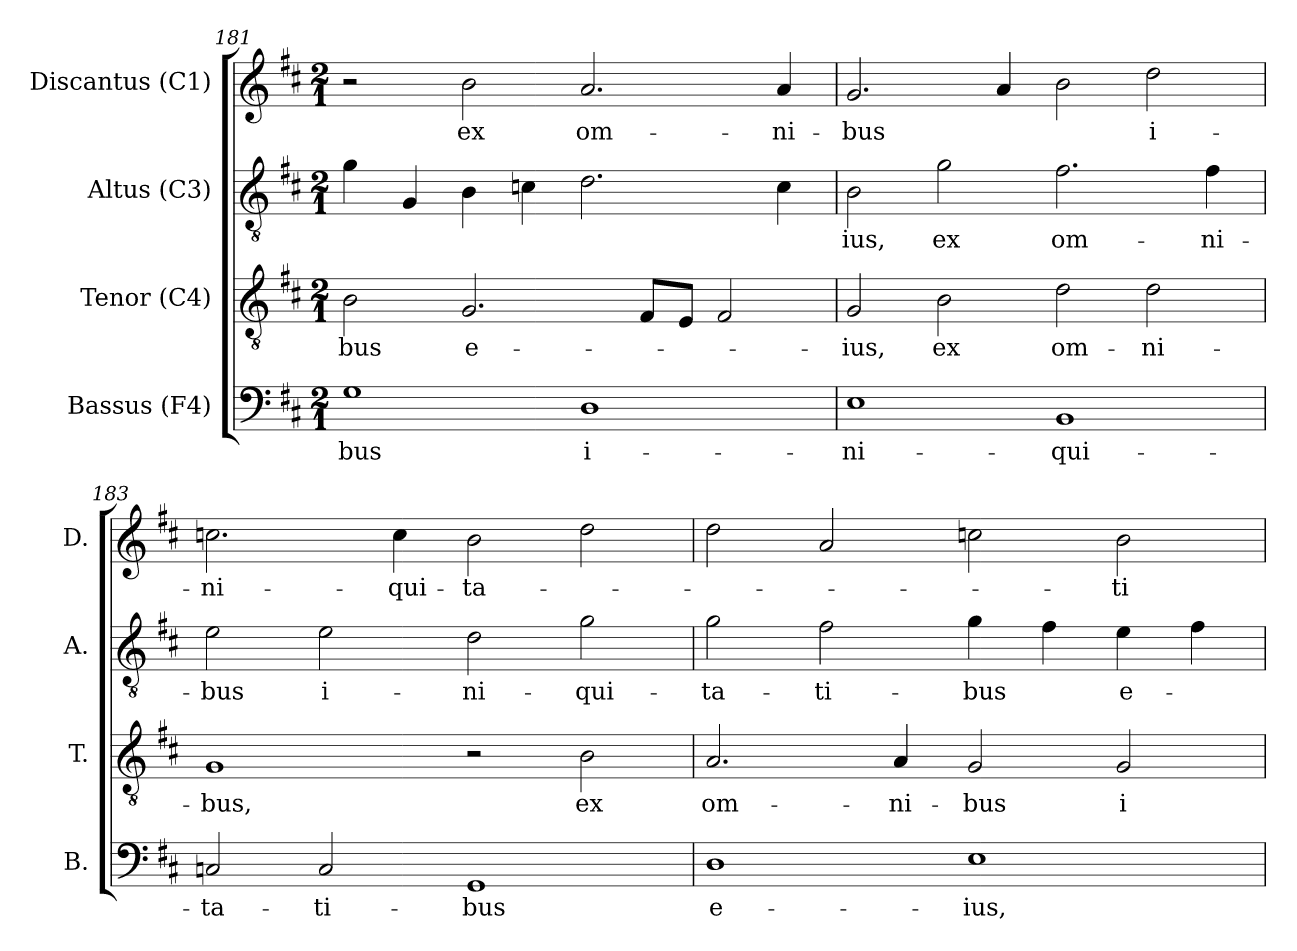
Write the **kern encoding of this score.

**kern	**text	**kern	**text	**kern	**text	**kern	**text
*part4	*part4	*part3	*part3	*part2	*part2	*part1	*part1
*staff4	*staff4	*staff3	*staff3	*staff2	*staff2	*staff1	*staff1
*I"Bassus (F4)	*	*I"Tenor (C4)	*	*I"Altus (C3)	*	*I"Discantus (C1)	*
*I'B.	*	*I'T.	*	*I'A.	*	*I'D.	*
*clefF4	*	*clefGv2	*	*clefGv2	*	*clefG2	*
*	*	*ITrd7c12	*	*ITrd7c12	*	*	*
*k[f#c#]	*	*k[f#c#]	*	*k[f#c#]	*	*k[f#c#]	*
*D:	*	*D:	*	*D:	*	*D:	*
*M2/1	*	*M2/1	*	*M2/1	*	*M2/1	*
=181	=181	=181	=181	=181	=181	=181	=181
!	!LO:LY:b:color=#000000	!	!	!	!	!	!
!	!	!	!LO:LY:b:color=#000000	!	!	!	!
1Gi	-bus	2BBi\	-bus	4Gi\	.	2r	.
.	.	.	.	4GGi/	.	.	.
!	!	!	!LO:LY:b:color=#000000	!	!	!	!
!	!	!	!	!	!	!	!LO:LY:b:color=#000000
.	.	2.GGi/	e-	4BBi\	.	2bi\	ex
.	.	.	.	4Ci\	.	.	.
!	!LO:LY:b:color=#000000	!	!	!	!	!	!
!	!	!	!	!	!	!	!LO:LY:b:color=#000000
1Di	i-	.	.	2.Di\	.	2.ai/	om-
.	.	8FF#i/L	.	.	.	.	.
.	.	8EEi/J	.	.	.	.	.
.	.	2FF#i/	.	.	.	.	.
!	!	!	!	!	!	!	!LO:LY:b:color=#000000
.	.	.	.	4Ci\	.	4ai/	-ni-
=182	=182	=182	=182	=182	=182	=182	=182
!	!LO:LY:b:color=#000000	!	!	!	!	!	!
!	!	!	!LO:LY:b:color=#000000	!	!	!	!
!	!	!	!	!	!LO:LY:b:color=#000000	!	!
!	!	!	!	!	!	!	!LO:LY:b:color=#000000
1Ei	-ni-	2GGi/	-ius,	2BBi\	-ius,	2.gi/	-bus
!	!	!	!LO:LY:b:color=#000000	!	!	!	!
!	!	!	!	!	!LO:LY:b:color=#000000	!	!
.	.	2BBi\	ex	2Gi\	ex	.	.
.	.	.	.	.	.	4ai/	.
!	!LO:LY:b:color=#000000	!	!	!	!	!	!
!	!	!	!LO:LY:b:color=#000000	!	!	!	!
!	!	!	!	!	!LO:LY:b:color=#000000	!	!
1BBi	-qui-	2Di\	om-	2.F#i\	om-	2bi\	.
!	!	!	!LO:LY:b:color=#000000	!	!	!	!
!	!	!	!	!	!	!	!LO:LY:b:color=#000000
.	.	2Di\	-ni-	.	.	2ddi\	i-
!	!	!	!	!	!LO:LY:b:color=#000000	!	!
.	.	.	.	4F#i\	-ni-	.	.
!!LO:LB:g=z
=183	=183	=183	=183	=183	=183	=183	=183
!	!LO:LY:b:color=#000000	!	!	!	!	!	!
!	!	!	!LO:LY:b:color=#000000	!	!	!	!
!	!	!	!	!	!LO:LY:b:color=#000000	!	!
!	!	!	!	!	!	!	!LO:LY:b:color=#000000
2Cni/	-ta-	1GGi	-bus,	2Ei\	-bus	2.ccni\	-ni-
!	!LO:LY:b:color=#000000	!	!	!	!	!	!
!	!	!	!	!	!LO:LY:b:color=#000000	!	!
2Ci/	-ti-	.	.	2Ei\	i-	.	.
!	!	!	!	!	!	!	!LO:LY:b:color=#000000
.	.	.	.	.	.	4cci\	-qui-
!	!LO:LY:b:color=#000000	!	!	!	!	!	!
!	!	!	!	!	!LO:LY:b:color=#000000	!	!
!	!	!	!	!	!	!	!LO:LY:b:color=#000000
1GGi	-bus	2r	.	2Di\	-ni-	2bi\	-ta-
!	!	!	!LO:LY:b:color=#000000	!	!	!	!
!	!	!	!	!	!LO:LY:b:color=#000000	!	!
.	.	2BBi\	ex	2Gi\	-qui-	2ddi\	.
=184	=184	=184	=184	=184	=184	=184	=184
!	!LO:LY:b:color=#000000	!	!	!	!	!	!
!	!	!	!LO:LY:b:color=#000000	!	!	!	!
!	!	!	!	!	!LO:LY:b:color=#000000	!	!
1Di	e-	2.AAi/	om-	2Gi\	-ta-	2ddi\	.
!	!	!	!	!	!LO:LY:b:color=#000000	!	!
.	.	.	.	2F#i\	-ti-	2ai/	.
!	!	!	!LO:LY:b:color=#000000	!	!	!	!
.	.	4AAi/	-ni-	.	.	.	.
!	!LO:LY:b:color=#000000	!	!	!	!	!	!
!	!	!	!LO:LY:b:color=#000000	!	!	!	!
!	!	!	!	!	!LO:LY:b:color=#000000	!	!
1Ei	-ius,	2GGi/	-bus	4Gi\	-bus	2ccni\	.
.	.	.	.	4F#i\	.	.	.
!	!	!	!LO:LY:b:color=#000000	!	!	!	!
!	!	!	!	!	!LO:LY:b:color=#000000	!	!
!	!	!	!	!	!	!	!LO:LY:b:color=#000000
.	.	2GGi/	i-	4Ei\	e-	2bi\	-ti-
.	.	.	.	4F#i\	.	.	.
=	=	=	=	=	=	=	=
*-	*-	*-	*-	*-	*-	*-	*-
